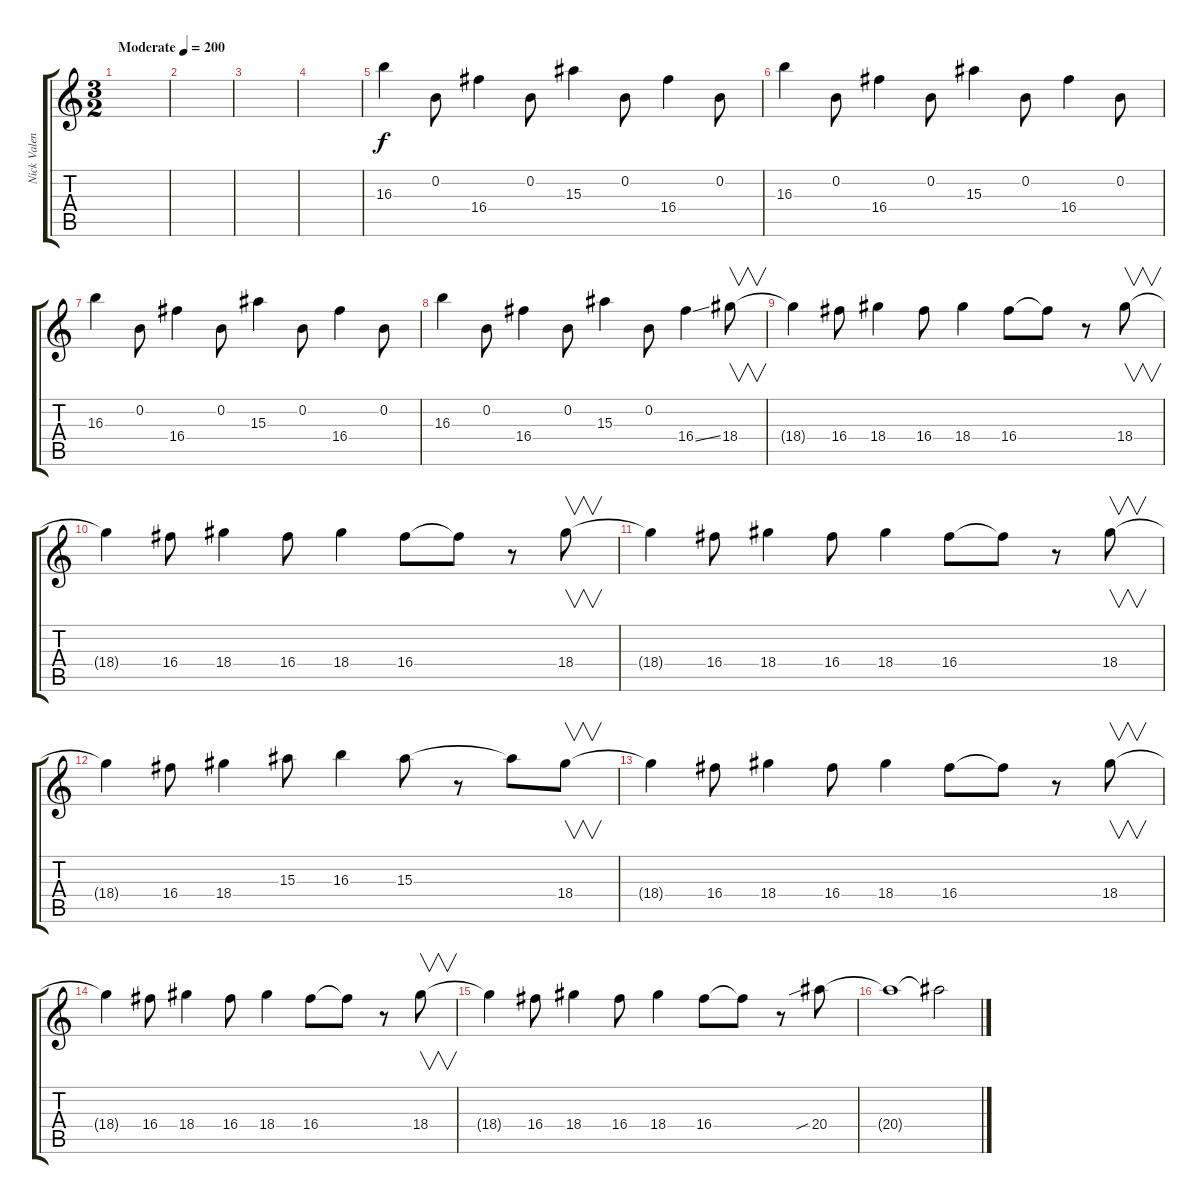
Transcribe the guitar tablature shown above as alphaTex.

\track ("Nick Valensi" "Nick Valen") {instrument overdrivenguitar}
\staff {score tabs}
\tuning (E4 B3 G3 D3 A2 E2) {hide}
\ts (3 2)
\tempo (200 "Moderate")
\clef g2
\ks c
|
|
|
|
16.3.4 0.2.8 16.4.4 0.2.8 15.3.4 0.2.8 16.4.4 0.2.8 |
16.3.4 0.2.8 16.4.4 0.2.8 15.3.4 0.2.8 16.4.4 0.2.8 |
16.3.4 0.2.8 16.4.4 0.2.8 15.3.4 0.2.8 16.4.4 0.2.8 |
16.3.4 0.2.8 16.4.4 0.2.8 15.3.4 0.2.8 16.4{ss}.4 18.4.8{v} |
18.4{t}.4 16.4.8 18.4.4 16.4.8 18.4.4 16.4.8 16.4{t}.8 r.8 18.4.8{v} |
18.4{t}.4 16.4.8 18.4.4 16.4.8 18.4.4 16.4.8 16.4{t}.8 r.8 18.4.8{v} |
18.4{t}.4 16.4.8 18.4.4 16.4.8 18.4.4 16.4.8 16.4{t}.8 r.8 18.4.8{v} |
18.4{t}.4 16.4.8 18.4.4 15.3.8 16.3.4 15.3.8 r.8 15.3{t}.8 18.4.8{v} |
18.4{t}.4 16.4.8 18.4.4 16.4.8 18.4.4 16.4.8 16.4{t}.8 r.8 18.4.8{v} |
18.4{t}.4 16.4.8 18.4.4 16.4.8 18.4.4 16.4.8 16.4{t}.8 r.8 18.4.8{v} |
18.4{t}.4 16.4.8 18.4.4 16.4.8 18.4.4 16.4.8 16.4{t}.8 r.8 20.4{sib}.8 |
20.4{t}.1 20.4{t}.2
